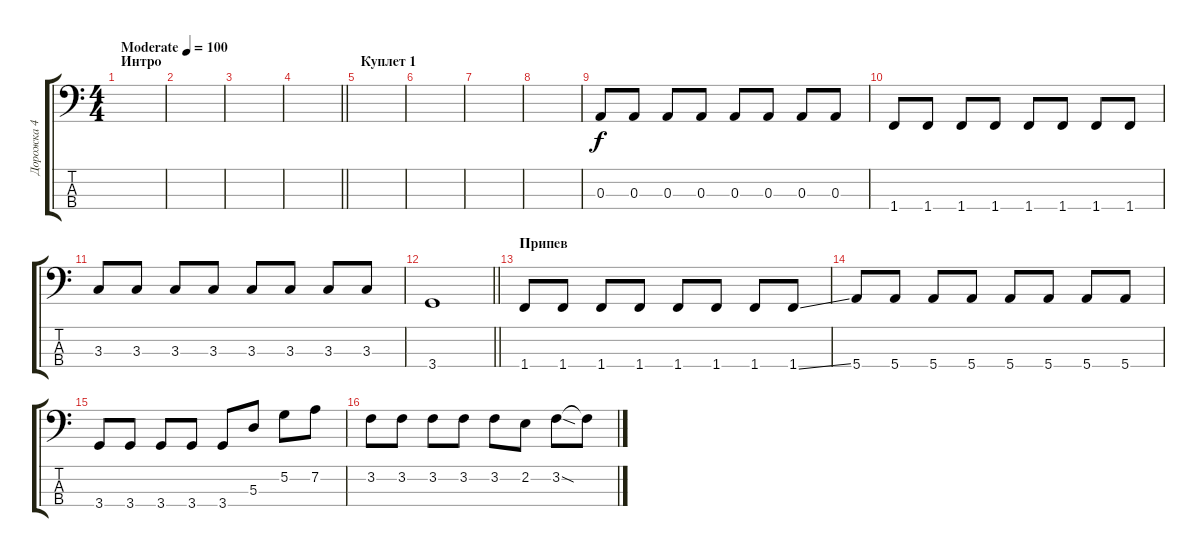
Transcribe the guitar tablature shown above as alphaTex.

\track ("Дорожка 4" "Дорожка 4") {instrument electricbassfinger}
\staff {score tabs}
\tuning (G2 D2 A1 E1) {hide}
\ts (4 4)
\section ("" "Интро")
\tempo (100 "Moderate")
\clef f4
\ks c
|
|
|
\barLineRight lightlight
|
\section ("" "Куплет 1")
|
|
|
|
0.3.8{volume 11} 0.3.8 0.3.8 0.3.8 0.3.8 0.3.8 0.3.8 0.3.8 |
1.4.8 1.4.8 1.4.8 1.4.8 1.4.8 1.4.8 1.4.8 1.4.8 |
3.3.8 3.3.8 3.3.8 3.3.8 3.3.8 3.3.8 3.3.8 3.3.8 |
\barLineRight lightlight
3.4.1 |
\section ("" "Припев")
1.4.8{volume 13} 1.4.8 1.4.8 1.4.8 1.4.8 1.4.8 1.4.8 1.4{ss}.8 |
5.4.8 5.4.8 5.4.8 5.4.8 5.4.8 5.4.8 5.4.8 5.4.8 |
3.4.8 3.4.8 3.4.8 3.4.8 3.4.8 5.3.8 5.2.8 7.2.8 |
3.2.8 3.2.8 3.2.8 3.2.8 3.2.8 2.2.8 3.2{sod}.8 3.2{t}.8
